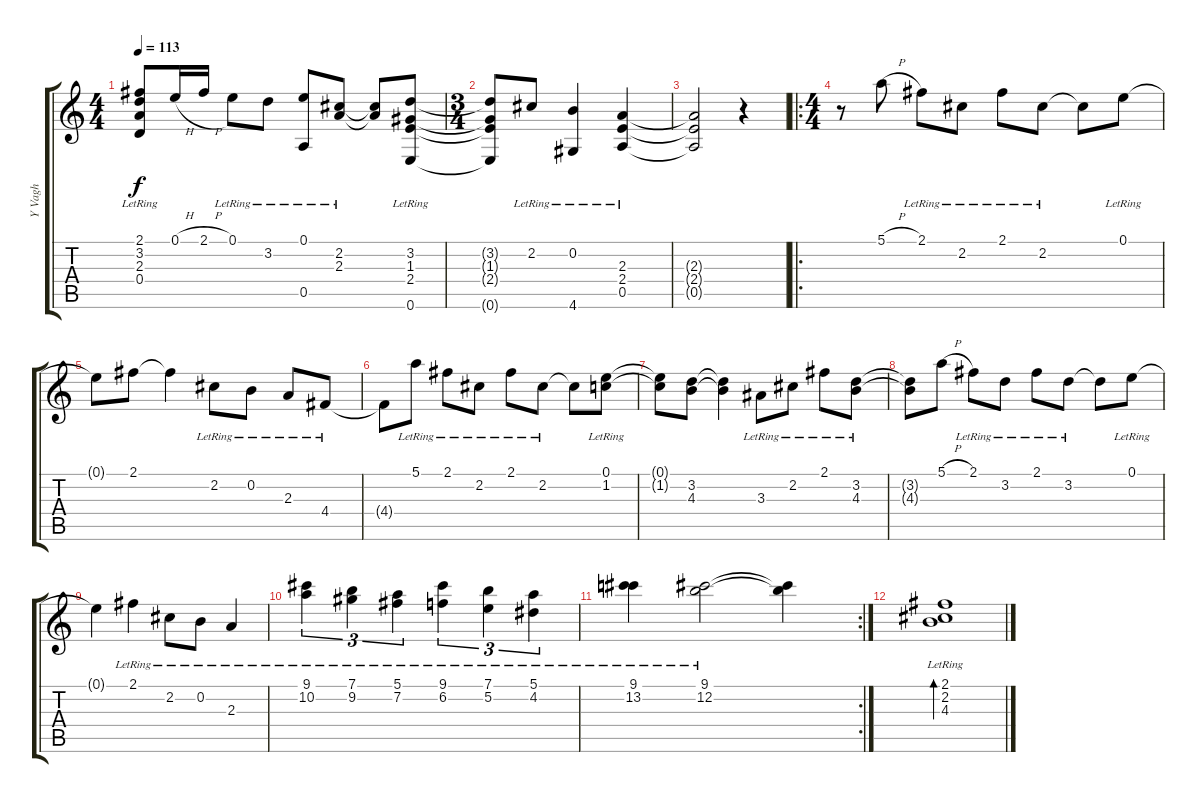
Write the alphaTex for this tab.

\track ("Y Vagh" "Y Vagh") {instrument acousticguitarnylon}
\staff {score tabs}
\tuning (E4 B3 G3 D3 A2 E2) {hide}
\ts (4 4)
\tempo 113
\clef g2
\ks c
(2.1{lr} 3.2{lr} 2.3{lr} 0.4{lr}).8{dy f} 0.1{h}.16 2.1{h}.16 0.1{lr}.8 3.2{lr}.8 (0.1{lr} 0.5{lr}).8 (2.2{lr} 2.3{lr}).8 (2.2{t} 2.3{t}).8 (3.2{lr} 1.3{lr} 2.4{lr} 0.6{lr}).8 |
\ts (3 4)
(3.2{t} 1.3{t} 2.4{t} 0.6{t}).8 2.2{lr}.8 (0.2{lr} 4.6{lr}).4 (2.3{lr} 2.4{lr} 0.5{lr}).4 |
(2.3{t} 2.4{t} 0.5{t}).2 r.4 |
\ro
\ts (4 4)
r.8 5.1{h}.8 2.1{lr}.8 2.2{lr}.8 2.1{lr}.8 2.2{lr}.8 2.2{t}.8 0.1{lr}.8 |
0.1{t}.8 2.1.8 2.1{t}.4 2.2{lr}.8 0.2{lr}.8 2.3{lr}.8 4.4{lr}.8 |
4.4{t}.8 5.1{lr}.8 2.1{lr}.8 2.2{lr}.8 2.1{lr}.8 2.2{lr}.8 2.2{t}.8 (0.1{lr} 1.2{lr}).8 |
(0.1{t} 1.2{t}).8 (3.2 4.3).8 (3.2{t} 4.3{t}).4 3.3{lr}.8 2.2{lr}.8 2.1{lr}.8 (3.2{lr} 4.3{lr}).8 |
(3.2{t} 4.3{t}).8 5.1{h}.8 2.1{lr}.8 3.2{lr}.8 2.1{lr}.8 3.2{lr}.8 3.2{t}.8 0.1{lr}.8 |
0.1{t}.4 2.1{lr}.4 2.2{lr}.8 0.2{lr}.8 2.3{lr}.4 |
(9.1{lr} 10.2{lr}).4{tu (3 2)} (7.1{lr} 9.2{lr}).4{tu (3 2)} (5.1{lr} 7.2{lr}).4{tu (3 2)} (9.1{lr} 6.2{lr}).4{tu (3 2)} (7.1{lr} 5.2{lr}).4{tu (3 2)} (5.1{lr} 4.2{lr}).4{tu (3 2)} |
\rc 2
(9.1{lr} 13.2{lr}).4 (9.1{lr} 12.2{lr}).2 (9.1{t} 12.2{t}).4 |
(2.1{lr} 2.2{lr} 4.3{lr}).1{bd 480}
